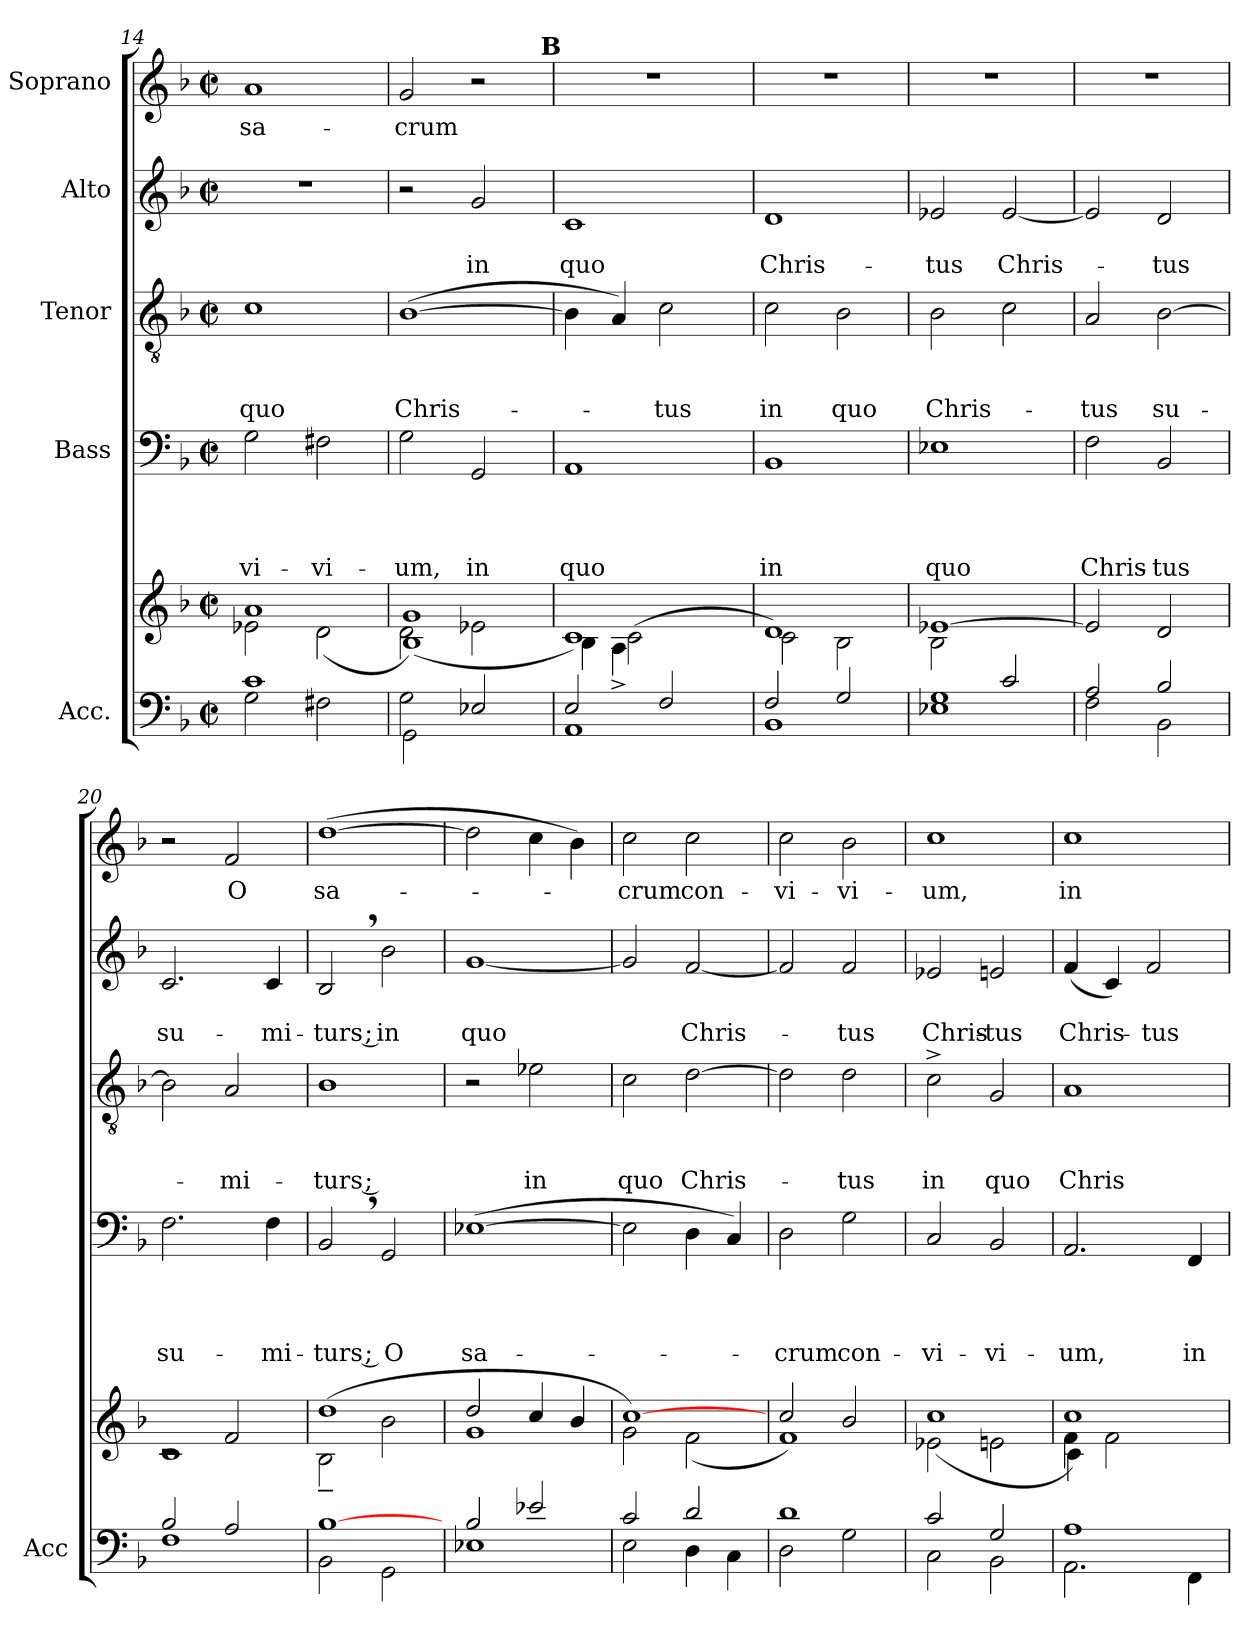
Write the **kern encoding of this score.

**kern	**kern	**kern	**text	**text	**text	**text	**kern	**text	**text	**text	**kern	**text	**text	**kern	**text
*part5	*part5	*part4	*part4	*part4	*part4	*part4	*part3	*part3	*part3	*part3	*part2	*part2	*part2	*part1	*part1
*staff6	*staff5	*staff4	*staff4	*staff4	*staff4	*staff4	*staff3	*staff3	*staff3	*staff3	*staff2	*staff2	*staff2	*staff1	*staff1
*I"Acc.	*	*I"Bass	*	*	*	*	*I"Tenor	*	*	*	*I"Alto	*	*	*I"Soprano	*
*I'Acc	*	*	*	*	*	*	*	*	*	*	*	*	*	*	*
*clefF4	*clefG2	*clefF4	*	*	*	*	*clefGv2	*	*	*	*clefG2	*	*	*clefG2	*
*k[b-]	*k[b-]	*k[b-]	*	*	*	*	*k[b-]	*	*	*	*k[b-]	*	*	*k[b-]	*
*F:	*F:	*F:	*	*	*	*	*F:	*	*	*	*F:	*	*	*F:	*
*M2/2	*M2/2	*M2/2	*	*	*	*	*M2/2	*	*	*	*M2/2	*	*	*M2/2	*
*met(c|)	*met(c|)	*met(c|)	*	*	*	*	*met(c|)	*	*	*	*met(c|)	*	*	*met(c|)	*
=14	=14	=14	=14	=14	=14	=14	=14	=14	=14	=14	=14	=14	=14	=14	=14
*^	*^	*	*	*	*	*	*	*	*	*	*	*	*	*	*
!	!	!	!	!	!	!	!	!LO:LY:b	!	!	!	!LO:LY:b	!	!	!	!	!LO:LY:b
1c	2G\	1a	2e-X\	2G\	.	.	.	-vi-	1c	.	.	quo	1r	.	.	1a	sa-
!	!	!	!	!	!	!	!	!LO:LY:b	!	!	!	!	!	!	!	!	!
.	2F#X\	.	(<2d\	2F#X\	.	.	.	-vi-	.	.	.	.	.	.	.	.	.
=15	=15	=15	=15	=15	=15	=15	=15	=15	=15	=15	=15	=15	=15	=15	=15	=15	=15
!	!	!	!	!	!	!	!	!LO:LY:b	!	!	!	!LO:LY:b	!	!	!	!	!LO:LY:b
*	*	*	*	*	*	*	*	*	*	*	*	*	*	*	*	*^	*
2G\	2GG\	2d\	(<1B- 1g)	2G\	.	.	.	-um,	(>[>1B-	.	.	Chris-	2r	.	.	2g/	2ryy	-crum
!	!	!	!	!	!	!	!	!LO:LY:b	!	!	!	!	!	!	!LO:LY:b	!	!	!
2E-X/	2ryy	2e-X\	.	2GG/	.	.	.	in	.	.	.	.	2g/	.	in	2r	4...ryy	.
!	!	!	!	!	!	!	!	!	!	!	!	!	!	!	!	!	!LO:TX:a:B:t=B	!
.	.	.	.	.	.	.	.	.	.	.	.	.	.	.	.	.	32ryy	.
=16	=16	=16	=16	=16	=16	=16	=16	=16	=16	=16	=16	=16	=16	=16	=16	=16	=16	=16
*	*	*	*^	*	*	*	*	*	*	*	*	*	*	*	*	*	*	*
!	!	!	!	!	!	!	!	!	!LO:LY:b	!	!	!	!	!	!	!LO:LY:b	!	!	!
*	*	*	*	*	*	*	*	*	*	*	*	*	*	*	*	*	*v	*v	*
1AA	2E/	1c)	4B-\	4ryy	1AA	.	.	.	quo	4B-\]	.	.	.	1c	.	quo	1r	.
.	.	.	4A^<\	(<2c\	.	.	.	.	.	4A/)	.	.	.	.	.	.	.	.
!	!	!	!	!	!	!	!	!	!	!	!	!	!LO:LY:b	!	!	!	!	!
.	2F/	.	2ryy	.	.	.	.	.	.	2c\	.	.	-tus	.	.	.	.	.
.	.	.	.	4ryy	.	.	.	.	.	.	.	.	.	.	.	.	.	.
=17	=17	=17	=17	=17	=17	=17	=17	=17	=17	=17	=17	=17	=17	=17	=17	=17	=17	=17
!	!	!	!	!	!	!	!	!	!LO:LY:b	!	!	!	!LO:LY:b	!	!	!LO:LY:b	!	!
*	*	*	*v	*v	*	*	*	*	*	*	*	*	*	*	*	*	*	*
1BB-	2F/	1d)	2c\	1BB-	.	.	.	in	2c\	.	.	in	1d	.	Chris-	1r	.
!	!	!	!	!	!	!	!	!	!	!	!	!LO:LY:b	!	!	!	!	!
.	2G/	.	2B-\	.	.	.	.	.	2B-\	.	.	quo	.	.	.	.	.
!!LO:PB:g=z
=18	=18	=18	=18	=18	=18	=18	=18	=18	=18	=18	=18	=18	=18	=18	=18	=18	=18
!	!	!	!	!	!	!	!	!LO:LY:b	!	!	!	!LO:LY:b	!	!	!LO:LY:b	!	!
1E-X 1G	2ryy	[>1e-X	2B-\	1E-X	.	.	.	quo	2B-\	.	.	Chris-	2e-X/	.	-tus	1r	.
!	!	!	!	!	!	!	!	!	!	!	!	!	!	!	!LO:LY:b	!	!
.	2c/	.	2ryy	.	.	.	.	.	2c\	.	.	.	[<2e-/	.	Chris-	.	.
=19	=19	=19	=19	=19	=19	=19	=19	=19	=19	=19	=19	=19	=19	=19	=19	=19	=19
!	!	!	!	!	!	!	!	!LO:LY:b	!	!	!	!LO:LY:b	!	!	!	!	!
*	*	*v	*v	*	*	*	*	*	*	*	*	*	*	*	*	*	*
2F\	2A/	2e-/]	2F\	.	.	.	Chris-	2A/	.	.	-tus	2e-/]	.	.	1r	.
!	!	!	!	!	!	!	!LO:LY:b:rj	!	!	!	!LO:LY:b	!	!	!LO:LY:b	!	!
2BB-\	2B-/	2d/	2BB-/	.	.	.	-tus	[>2B-\	.	.	su-	2d/	.	-tus	.	.
=20	=20	=20	=20	=20	=20	=20	=20	=20	=20	=20	=20	=20	=20	=20	=20	=20
*	*	*^	*	*	*	*	*	*	*	*	*	*	*	*	*	*
!	!	!	!	!	!	!	!	!LO:LY:b	!	!	!	!	!	!	!LO:LY:b	!	!
1F	2B-/	1c	2rc	2.F\	.	.	.	su-	2B-\]	.	.	.	2.c/	.	su-	2r	.
!	!	!	!	!	!	!	!	!	!	!	!	!LO:LY:b	!	!	!	!	!LO:LY:b
.	2A/	.	2f/	.	.	.	.	.	2A/	.	.	-mi-	.	.	.	2f/	O
!	!	!	!	!	!	!	!	!LO:LY:b	!	!	!	!	!	!	!LO:LY:b	!	!
.	.	.	.	4F\	.	.	.	-mi-	.	.	.	.	4c/	.	-mi-	.	.
=21	=21	=21	=21	=21	=21	=21	=21	=21	=21	=21	=21	=21	=21	=21	=21	=21	=21
!	!	!	!	!	!	!	!	!LO:LY:b	!	!	!	!LO:LY:b	!	!	!LO:LY:b	!	!LO:LY:b
[>1B-	2BB-\	(>1dd	2B-~<\	2BB-,>/	.	.	.	-turs ;	1B-	.	.	-turs ;	2B-,>/	.	-turs ;	(>[>1dd	sa-
!	!	!	!	!	!	!	!	!LO:LY:b	!	!	!	!	!	!	!LO:LY:b	!	!
.	2GG\	.	2b-\	2GG/	.	.	.	O	.	.	.	.	2b-\	.	in	.	.
=22	=22	=22	=22	=22	=22	=22	=22	=22	=22	=22	=22	=22	=22	=22	=22	=22	=22
!	!	!	!	!	!	!	!	!LO:LY:b	!	!	!	!	!	!	!LO:LY:b	!	!
1E-X	2B-/	(<1g	2dd/)	(>[>1E-X	.	.	.	sa-	2r	.	.	.	[<1g	.	quo	2dd\]	.
!	!	!	!	!	!	!	!	!	!	!	!	!LO:LY:b	!	!	!	!	!
.	2e-X/	.	4cc/	.	.	.	.	.	2e-X\	.	.	in	.	.	.	4cc\	.
.	.	.	4b-/	.	.	.	.	.	.	.	.	.	.	.	.	4b-\)	.
=23	=23	=23	=23	=23	=23	=23	=23	=23	=23	=23	=23	=23	=23	=23	=23	=23	=23
!	!	!	!	!	!	!	!	!	!	!	!	!LO:LY:b	!	!	!	!	!LO:LY:b
2E\	2c/	[>1cc)	2g\	2E-\]	.	.	.	.	2c\	.	.	quo	2g/]	.	.	2cc\	-crum
!	!	!	!	!	!	!	!	!	!	!	!	!LO:LY:b	!	!	!LO:LY:b	!	!LO:LY:b
2d/	4D\	.	(<2f\	4D\	.	.	.	.	[>2d\	.	.	Chris-	[<2f/	.	Chris-	2cc\	con-
.	4C\	.	.	4C/)	.	.	.	.	.	.	.	.	.	.	.	.	.
=24	=24	=24	=24	=24	=24	=24	=24	=24	=24	=24	=24	=24	=24	=24	=24	=24	=24
!	!	!	!	!	!	!	!	!LO:LY:b	!	!	!	!	!	!	!	!	!LO:LY:b
1d	2D\	1f)	2cc/	2D\	.	.	.	-crum	2d\]	.	.	.	2f/]	.	.	2cc\	-vi-
!	!	!	!	!	!	!	!	!LO:LY:b	!	!	!	!LO:LY:b	!	!	!LO:LY:b	!	!LO:LY:b
.	2G\	.	2b-/	2G\	.	.	.	con-	2d\	.	.	-tus	2f/	.	-tus	2b-\	-vi-
=25	=25	=25	=25	=25	=25	=25	=25	=25	=25	=25	=25	=25	=25	=25	=25	=25	=25
!	!	!	!	!	!	!	!	!LO:LY:b	!	!	!	!LO:LY:b	!	!	!LO:LY:b	!	!LO:LY:b
2c/	2C\	2e-X\	(>1cc	2C/	.	.	.	-vi-	2c^>\	.	.	in	2e-X/	.	Chris-	1cc	-um,
!	!	!	!	!	!	!	!	!LO:LY:b	!	!	!	!LO:LY:b	!	!	!LO:LY:b	!	!
2G/	2BB-\	2en\	.	2BB-/	.	.	.	-vi-	2G/	.	.	quo	2en/	.	-tus	.	.
=26	=26	=26	=26	=26	=26	=26	=26	=26	=26	=26	=26	=26	=26	=26	=26	=26	=26
*	*	*	*^	*	*	*	*	*	*	*	*	*	*	*	*	*	*
!	!	!	!	!	!	!	!	!	!LO:LY:b	!	!	!	!LO:LY:b	!	!	!LO:LY:b	!	!LO:LY:b
1A	2.AA\	1cc)	4f\	4c\	2.AA/	.	.	.	-um,	1A	.	.	Chris-	(<4f/	.	Chris-	1cc	in
.	.	.	2.ryy	2f\	.	.	.	.	.	.	.	.	.	4c/)	.	.	.	.
!	!	!	!	!	!	!	!	!	!	!	!	!	!	!	!	!LO:LY:b	!	!
.	.	.	.	.	.	.	.	.	.	.	.	.	.	2f/	.	-tus	.	.
!	!	!	!	!	!	!	!	!	!LO:LY:b	!	!	!	!	!	!	!	!	!
.	4FF\	.	.	4ryy	4FF/	.	.	.	in	.	.	.	.	.	.	.	.	.
*v	*v	*	*	*	*	*	*	*	*	*	*	*	*	*	*	*	*	*
*	*v	*v	*v	*	*	*	*	*	*	*	*	*	*	*	*	*	*
=	=	=	=	=	=	=	=	=	=	=	=	=	=	=	=
*-	*-	*-	*-	*-	*-	*-	*-	*-	*-	*-	*-	*-	*-	*-	*-
